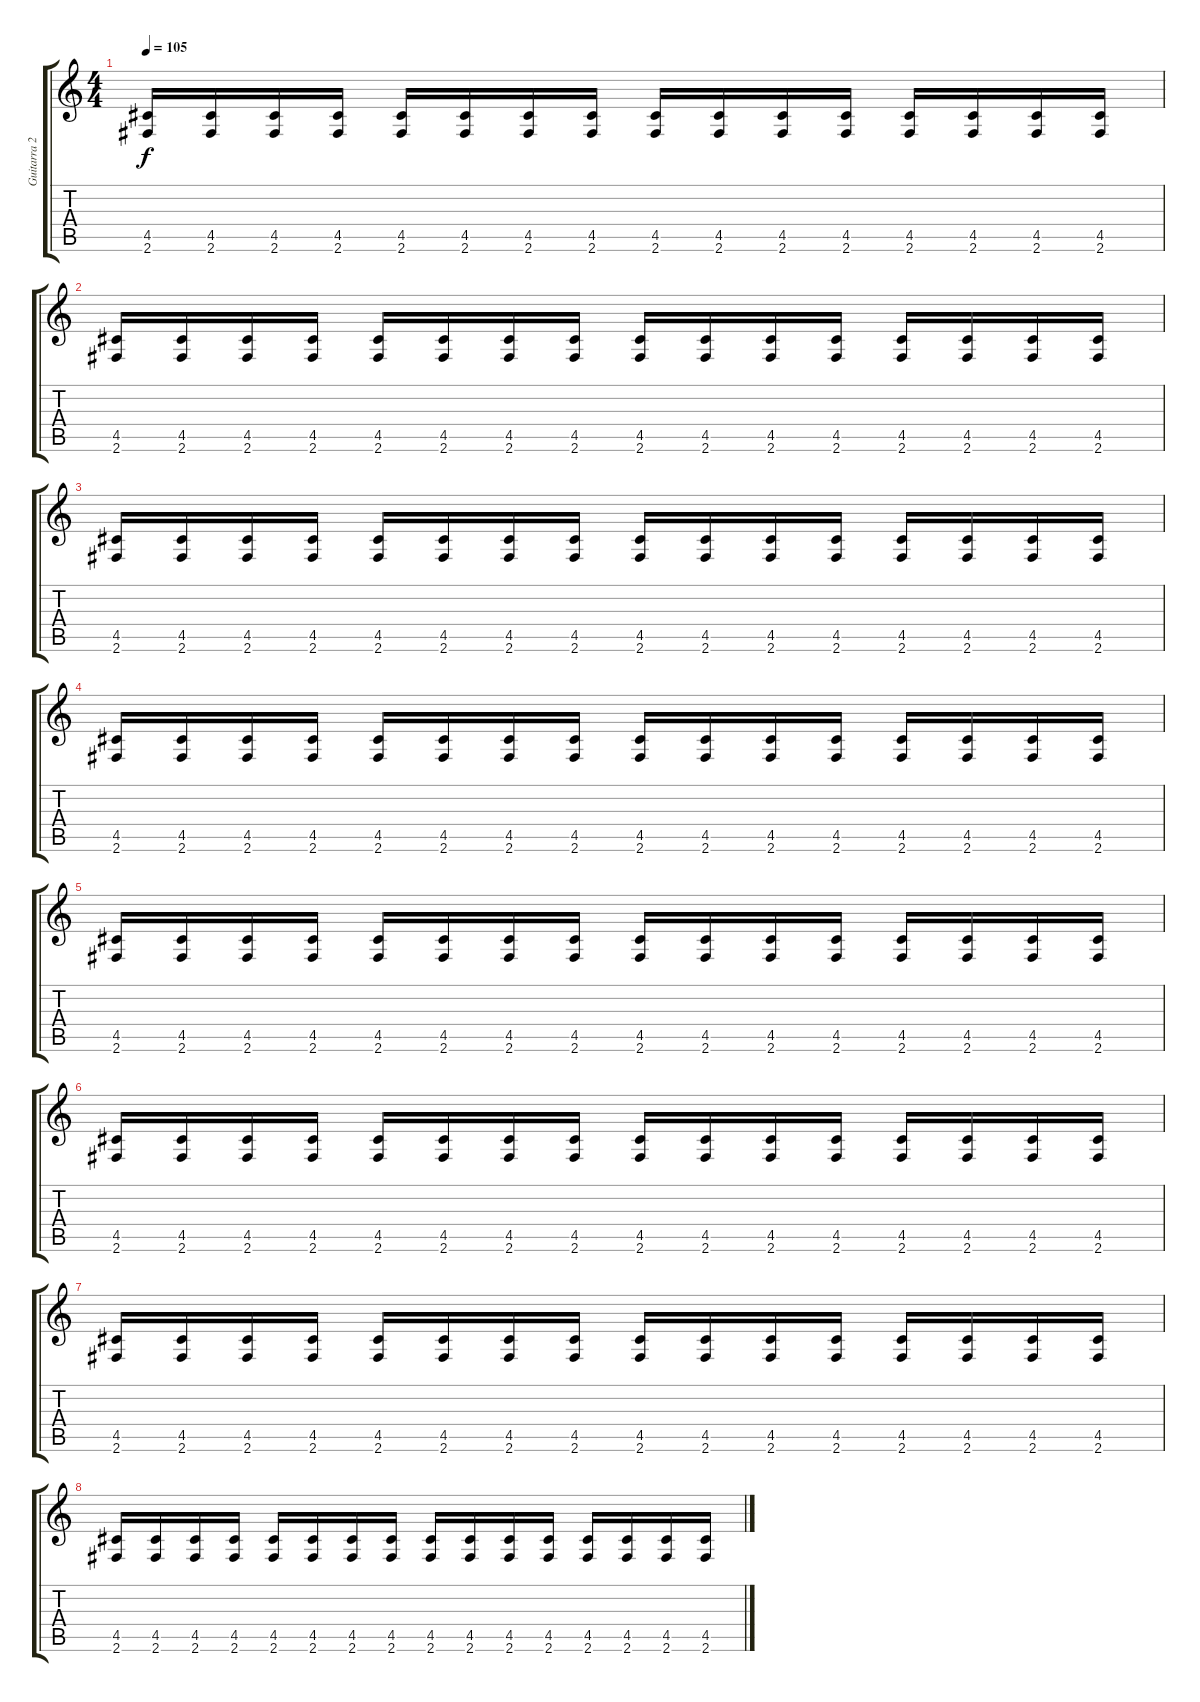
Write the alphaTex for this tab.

\track ("Guitarra 2" "Guitarra 2") {instrument overdrivenguitar}
\staff {score tabs}
\tuning (E4 B3 G3 D3 A2 E2) {hide}
\ts (4 4)
\tempo 105
\clef g2
\ks c
(4.5 2.6).16{dy f instrument overdrivenguitar} (4.5 2.6).16 (4.5 2.6).16 (4.5 2.6).16 (4.5 2.6).16 (4.5 2.6).16 (4.5 2.6).16 (4.5 2.6).16 (4.5 2.6).16 (4.5 2.6).16 (4.5 2.6).16 (4.5 2.6).16 (4.5 2.6).16 (4.5 2.6).16 (4.5 2.6).16 (4.5 2.6).16 |
(4.5 2.6).16 (4.5 2.6).16 (4.5 2.6).16 (4.5 2.6).16 (4.5 2.6).16 (4.5 2.6).16 (4.5 2.6).16 (4.5 2.6).16 (4.5 2.6).16 (4.5 2.6).16 (4.5 2.6).16 (4.5 2.6).16 (4.5 2.6).16 (4.5 2.6).16 (4.5 2.6).16 (4.5 2.6).16 |
(4.5 2.6).16 (4.5 2.6).16 (4.5 2.6).16 (4.5 2.6).16 (4.5 2.6).16 (4.5 2.6).16 (4.5 2.6).16 (4.5 2.6).16 (4.5 2.6).16 (4.5 2.6).16 (4.5 2.6).16 (4.5 2.6).16 (4.5 2.6).16 (4.5 2.6).16 (4.5 2.6).16 (4.5 2.6).16 |
(4.5 2.6).16 (4.5 2.6).16 (4.5 2.6).16 (4.5 2.6).16 (4.5 2.6).16 (4.5 2.6).16 (4.5 2.6).16 (4.5 2.6).16 (4.5 2.6).16 (4.5 2.6).16 (4.5 2.6).16 (4.5 2.6).16 (4.5 2.6).16 (4.5 2.6).16 (4.5 2.6).16 (4.5 2.6).16 |
(4.5 2.6).16 (4.5 2.6).16 (4.5 2.6).16 (4.5 2.6).16 (4.5 2.6).16 (4.5 2.6).16 (4.5 2.6).16 (4.5 2.6).16 (4.5 2.6).16 (4.5 2.6).16 (4.5 2.6).16 (4.5 2.6).16 (4.5 2.6).16 (4.5 2.6).16 (4.5 2.6).16 (4.5 2.6).16 |
(4.5 2.6).16 (4.5 2.6).16 (4.5 2.6).16 (4.5 2.6).16 (4.5 2.6).16 (4.5 2.6).16 (4.5 2.6).16 (4.5 2.6).16 (4.5 2.6).16 (4.5 2.6).16 (4.5 2.6).16 (4.5 2.6).16 (4.5 2.6).16 (4.5 2.6).16 (4.5 2.6).16 (4.5 2.6).16 |
(4.5 2.6).16 (4.5 2.6).16 (4.5 2.6).16 (4.5 2.6).16 (4.5 2.6).16 (4.5 2.6).16 (4.5 2.6).16 (4.5 2.6).16 (4.5 2.6).16 (4.5 2.6).16 (4.5 2.6).16 (4.5 2.6).16 (4.5 2.6).16 (4.5 2.6).16 (4.5 2.6).16 (4.5 2.6).16 |
(4.5 2.6).16 (4.5 2.6).16 (4.5 2.6).16 (4.5 2.6).16 (4.5 2.6).16 (4.5 2.6).16 (4.5 2.6).16 (4.5 2.6).16 (4.5 2.6).16 (4.5 2.6).16 (4.5 2.6).16 (4.5 2.6).16 (4.5 2.6).16 (4.5 2.6).16 (4.5 2.6).16 (4.5 2.6).16
